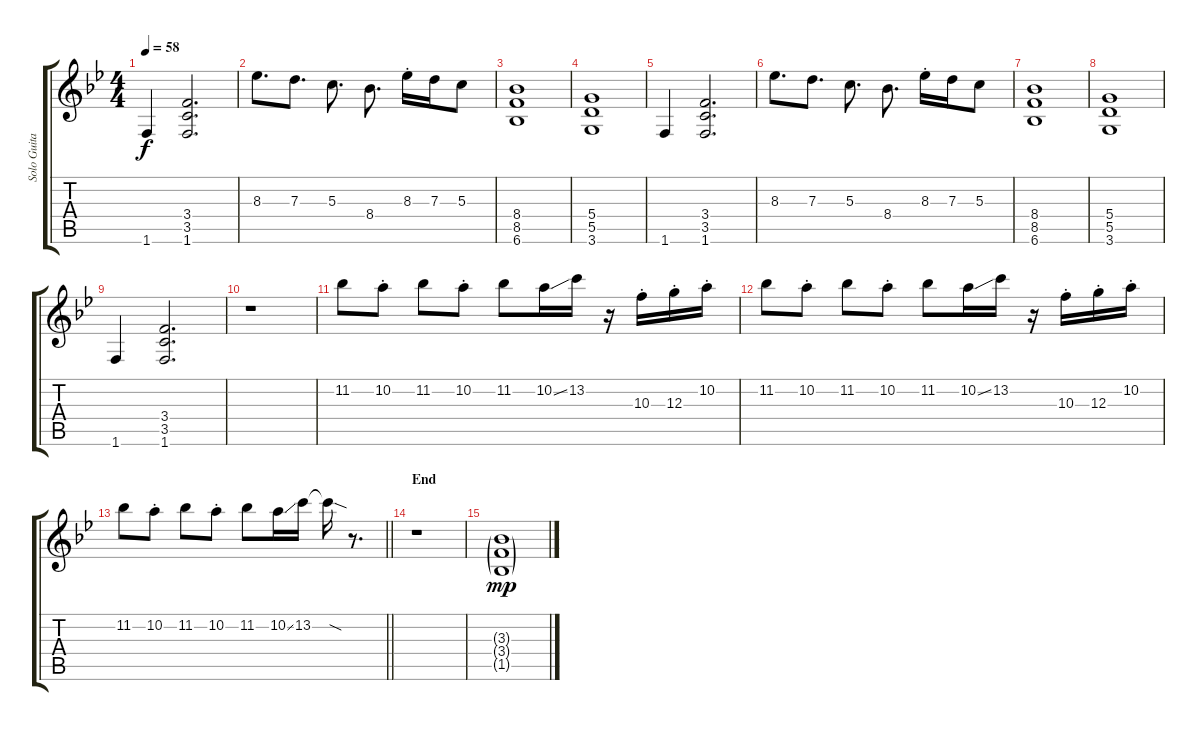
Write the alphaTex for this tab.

\track ("Solo Guitar" "Solo Guita") {instrument distortionguitar}
\staff {score tabs}
\tuning (E4 B3 G3 D3 A2 E2) {hide}
\ts (4 4)
\tempo 58
\clef g2
\ks bb
1.6.4{dy f} (3.4 3.5 1.6).2{d} |
8.3.8{d} 7.3.8{d} 5.3.8{d} 8.4.8{d} 8.3{st}.16 7.3.16 5.3.8 |
(8.4 8.5 6.6).1 |
(5.4 5.5 3.6).1 |
1.6.4 (3.4 3.5 1.6).2{d} |
8.3.8{d} 7.3.8{d} 5.3.8{d} 8.4.8{d} 8.3{st}.16 7.3.16 5.3.8 |
(8.4 8.5 6.6).1 |
(5.4 5.5 3.6).1 |
1.6.4 (3.4 3.5 1.6).2{d} |
r.1 |
11.2.8 10.2{st}.8 11.2.8 10.2{st}.8 11.2.8 10.2{ss}.16 13.2.16 r.16 10.3{st}.16 12.3{st}.16 10.2{st}.16 |
11.2.8 10.2{st}.8 11.2.8 10.2{st}.8 11.2.8 10.2{ss}.16 13.2.16 r.16 10.3{st}.16 12.3{st}.16 10.2{st}.16 |
\barLineRight lightlight
11.2.8 10.2{st}.8 11.2.8 10.2{st}.8 11.2.8 10.2{ss}.16 13.2.16 13.2{sod t}.16 r.8{d} |
\section ("" "End")
r.1 |
(3.3{g} 3.4{g} 1.5{g}).1{dy mp}
